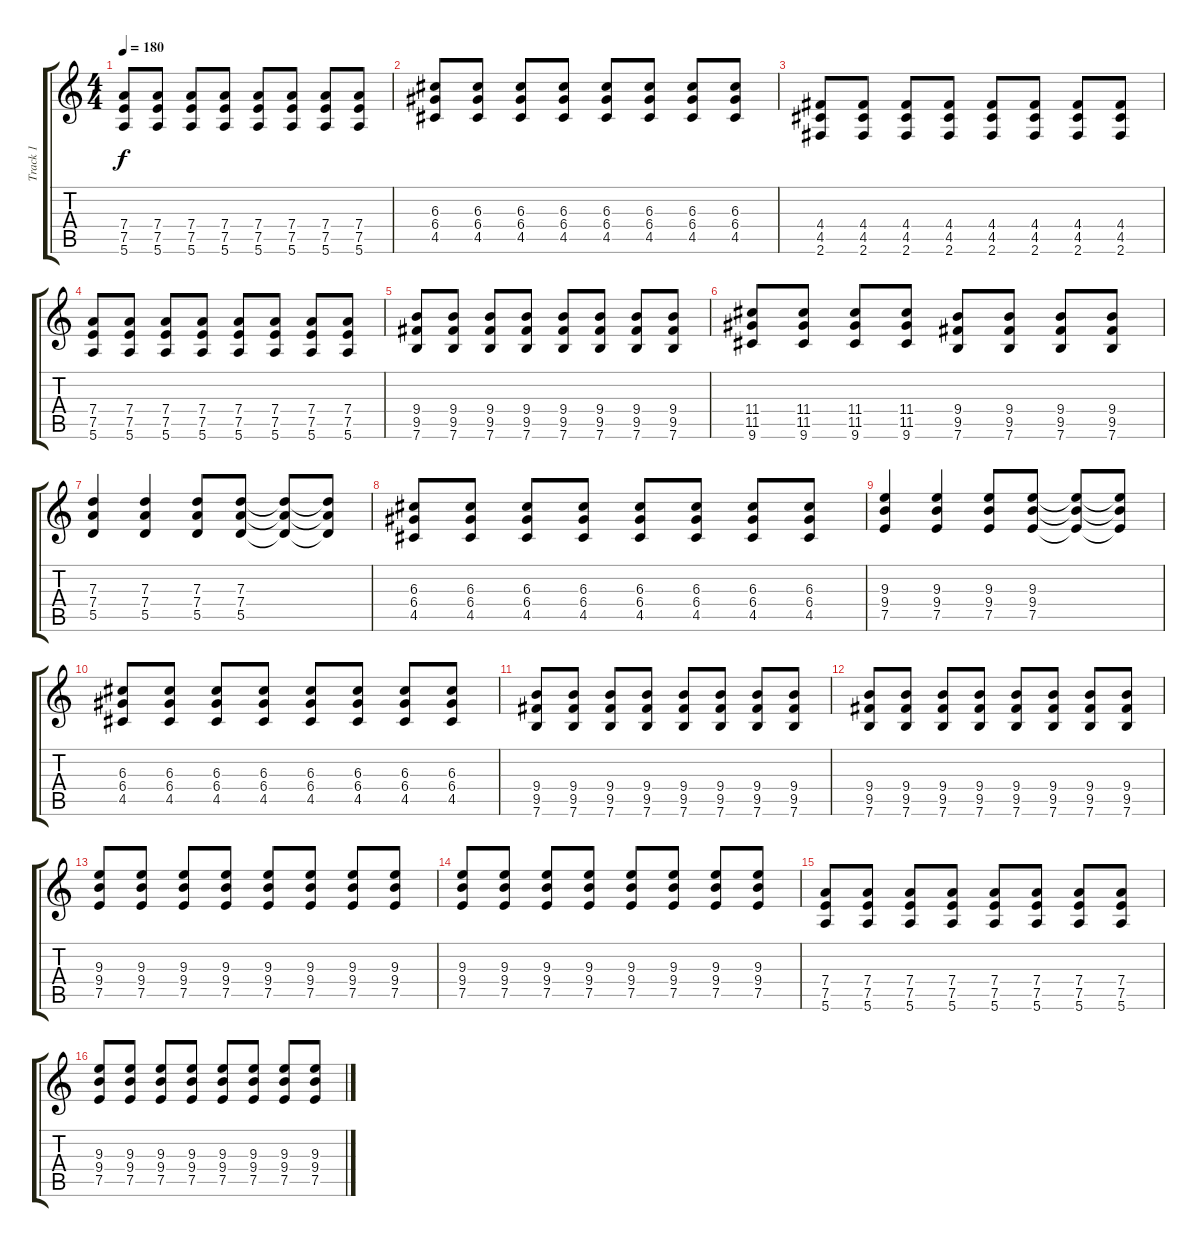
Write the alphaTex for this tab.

\track ("Track 1" "Track 1") {instrument overdrivenguitar}
\staff {score tabs}
\tuning (E4 B3 G3 D3 A2 E2) {hide}
\ts (4 4)
\tempo 180
\clef g2
\ks c
(7.4 7.5 5.6).8{dy f} (7.4 7.5 5.6).8 (7.4 7.5 5.6).8 (7.4 7.5 5.6).8 (7.4 7.5 5.6).8 (7.4 7.5 5.6).8 (7.4 7.5 5.6).8 (7.4 7.5 5.6).8 |
(6.3 6.4 4.5).8 (6.3 6.4 4.5).8 (6.3 6.4 4.5).8 (6.3 6.4 4.5).8 (6.3 6.4 4.5).8 (6.3 6.4 4.5).8 (6.3 6.4 4.5).8 (6.3 6.4 4.5).8 |
(4.4 4.5 2.6).8 (4.4 4.5 2.6).8 (4.4 4.5 2.6).8 (4.4 4.5 2.6).8 (4.4 4.5 2.6).8 (4.4 4.5 2.6).8 (4.4 4.5 2.6).8 (4.4 4.5 2.6).8 |
(7.4 7.5 5.6).8 (7.4 7.5 5.6).8 (7.4 7.5 5.6).8 (7.4 7.5 5.6).8 (7.4 7.5 5.6).8 (7.4 7.5 5.6).8 (7.4 7.5 5.6).8 (7.4 7.5 5.6).8 |
(9.4 9.5 7.6).8 (9.4 9.5 7.6).8 (9.4 9.5 7.6).8 (9.4 9.5 7.6).8 (9.4 9.5 7.6).8 (9.4 9.5 7.6).8 (9.4 9.5 7.6).8 (9.4 9.5 7.6).8 |
(11.4 11.5 9.6).8 (11.4 11.5 9.6).8 (11.4 11.5 9.6).8 (11.4 11.5 9.6).8 (9.4 9.5 7.6).8 (9.4 9.5 7.6).8 (9.4 9.5 7.6).8 (9.4 9.5 7.6).8 |
(7.3 7.4 5.5).4 (7.3 7.4 5.5).4 (7.3 7.4 5.5).8 (7.3 7.4 5.5).8 (7.3{t} 7.4{t} 5.5{t}).8 (7.3{t} 7.4{t} 5.5{t}).8 |
(6.3 6.4 4.5).8 (6.3 6.4 4.5).8 (6.3 6.4 4.5).8 (6.3 6.4 4.5).8 (6.3 6.4 4.5).8 (6.3 6.4 4.5).8 (6.3 6.4 4.5).8 (6.3 6.4 4.5).8 |
(9.3 9.4 7.5).4 (9.3 9.4 7.5).4 (9.3 9.4 7.5).8 (9.3 9.4 7.5).8 (9.3{t} 9.4{t} 7.5{t}).8 (9.3{t} 9.4{t} 7.5{t}).8 |
(6.3 6.4 4.5).8 (6.3 6.4 4.5).8 (6.3 6.4 4.5).8 (6.3 6.4 4.5).8 (6.3 6.4 4.5).8 (6.3 6.4 4.5).8 (6.3 6.4 4.5).8 (6.3 6.4 4.5).8 |
(9.4 9.5 7.6).8 (9.4 9.5 7.6).8 (9.4 9.5 7.6).8 (9.4 9.5 7.6).8 (9.4 9.5 7.6).8 (9.4 9.5 7.6).8 (9.4 9.5 7.6).8 (9.4 9.5 7.6).8 |
(9.4 9.5 7.6).8 (9.4 9.5 7.6).8 (9.4 9.5 7.6).8 (9.4 9.5 7.6).8 (9.4 9.5 7.6).8 (9.4 9.5 7.6).8 (9.4 9.5 7.6).8 (9.4 9.5 7.6).8 |
(9.3 9.4 7.5).8 (9.3 9.4 7.5).8 (9.3 9.4 7.5).8 (9.3 9.4 7.5).8 (9.3 9.4 7.5).8 (9.3 9.4 7.5).8 (9.3 9.4 7.5).8 (9.3 9.4 7.5).8 |
(9.3 9.4 7.5).8 (9.3 9.4 7.5).8 (9.3 9.4 7.5).8 (9.3 9.4 7.5).8 (9.3 9.4 7.5).8 (9.3 9.4 7.5).8 (9.3 9.4 7.5).8 (9.3 9.4 7.5).8 |
(7.4 7.5 5.6).8 (7.4 7.5 5.6).8 (7.4 7.5 5.6).8 (7.4 7.5 5.6).8 (7.4 7.5 5.6).8 (7.4 7.5 5.6).8 (7.4 7.5 5.6).8 (7.4 7.5 5.6).8 |
(9.3 9.4 7.5).8 (9.3 9.4 7.5).8 (9.3 9.4 7.5).8 (9.3 9.4 7.5).8 (9.3 9.4 7.5).8 (9.3 9.4 7.5).8 (9.3 9.4 7.5).8 (9.3 9.4 7.5).8
